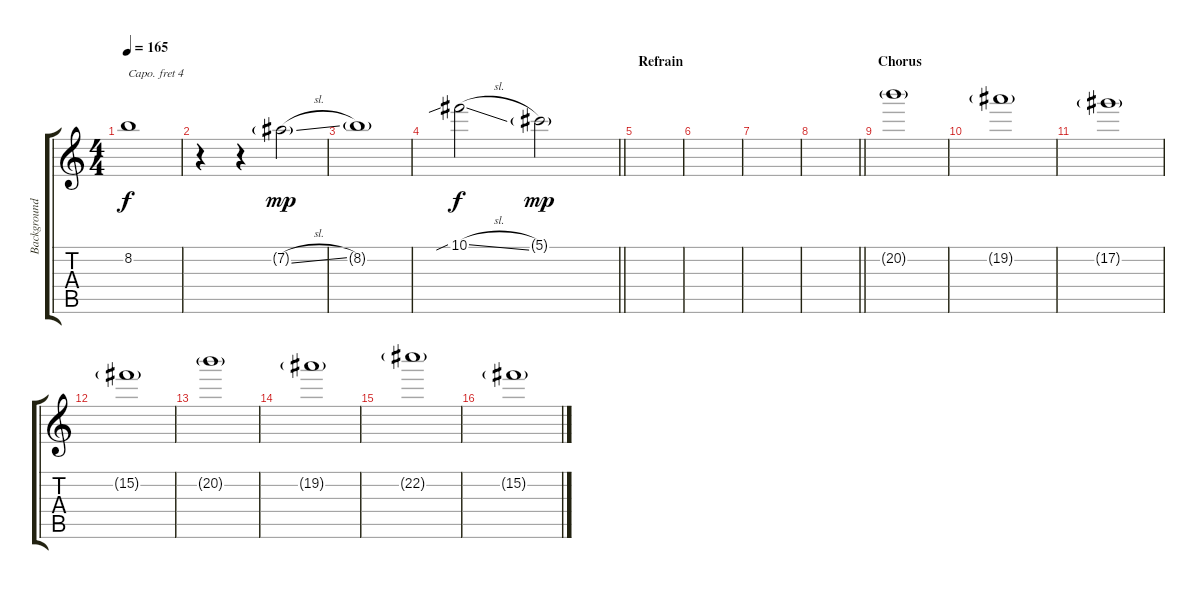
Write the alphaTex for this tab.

\track ("Background" "Background") {instrument distortionguitar}
\staff {score tabs}
\capo 4
\tuning (E4 B3 G3 D3 A2 E2) {hide}
\ts (4 4)
\tempo 165
\clef g2
\ks c
8.2.1{dy f} |
r.4 r.4 7.2{sl g}.2{dy mp} |
8.2{g}.1 |
\barLineRight lightlight
10.1{sib sl}.2{dy f} 5.1{g}.2{dy mp} |
\section ("" "Refrain")
|
|
|
\barLineRight lightlight
|
\section ("" "Chorus")
20.2{g}.1{instrument distortionguitar} |
19.2{g}.1 |
17.2{g}.1 |
15.2{g}.1 |
20.2{g}.1 |
19.2{g}.1 |
22.2{g}.1 |
15.2{g}.1
